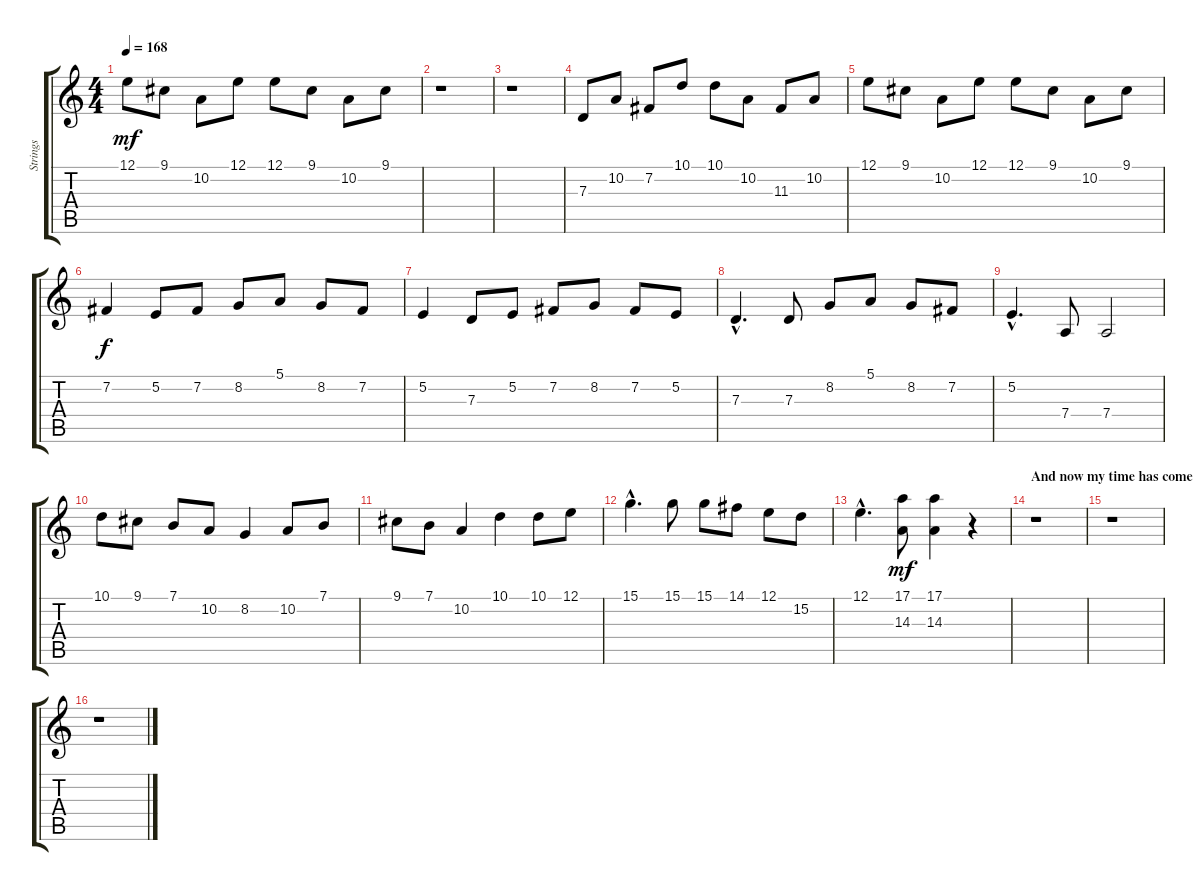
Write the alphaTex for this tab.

\track ("Strings" "Strings") {instrument stringensemble1}
\staff {score tabs}
\tuning (E4 B3 G3 D3 A2 E2) {hide}
\ts (4 4)
\tempo 168
\clef g2
\ks c
12.1.8{dy mf} 9.1.8 10.2.8 12.1.8 12.1.8 9.1.8 10.2.8 9.1.8 |
r.1 |
r.1 |
7.3.8 10.2.8 7.2.8 10.1.8 10.1.8 10.2.8 11.3.8 10.2.8 |
12.1.8 9.1.8 10.2.8 12.1.8 12.1.8 9.1.8 10.2.8 9.1.8 |
\section ("" "")
7.2.4{dy f} 5.2.8 7.2.8 8.2.8 5.1.8 8.2.8 7.2.8 |
5.2.4 7.3.8 5.2.8 7.2.8 8.2.8 7.2.8 5.2.8 |
7.3{hac}.4{d} 7.3.8 8.2.8 5.1.8 8.2.8 7.2.8 |
5.2{hac}.4{d} 7.4.8 7.4.2 |
10.1.8 9.1.8 7.1.8 10.2.8 8.2.4 10.2.8 7.1.8 |
9.1.8 7.1.8 10.2.4 10.1.4 10.1.8 12.1.8 |
15.1{hac}.4{d} 15.1.8 15.1.8 14.1.8 12.1.8 15.2.8 |
12.1{hac}.4{d} (17.1 14.3).8{dy mf} (17.1 14.3).4 r.4 |
\section ("" "And now my time has come")
r.1 |
r.1 |
r.1
